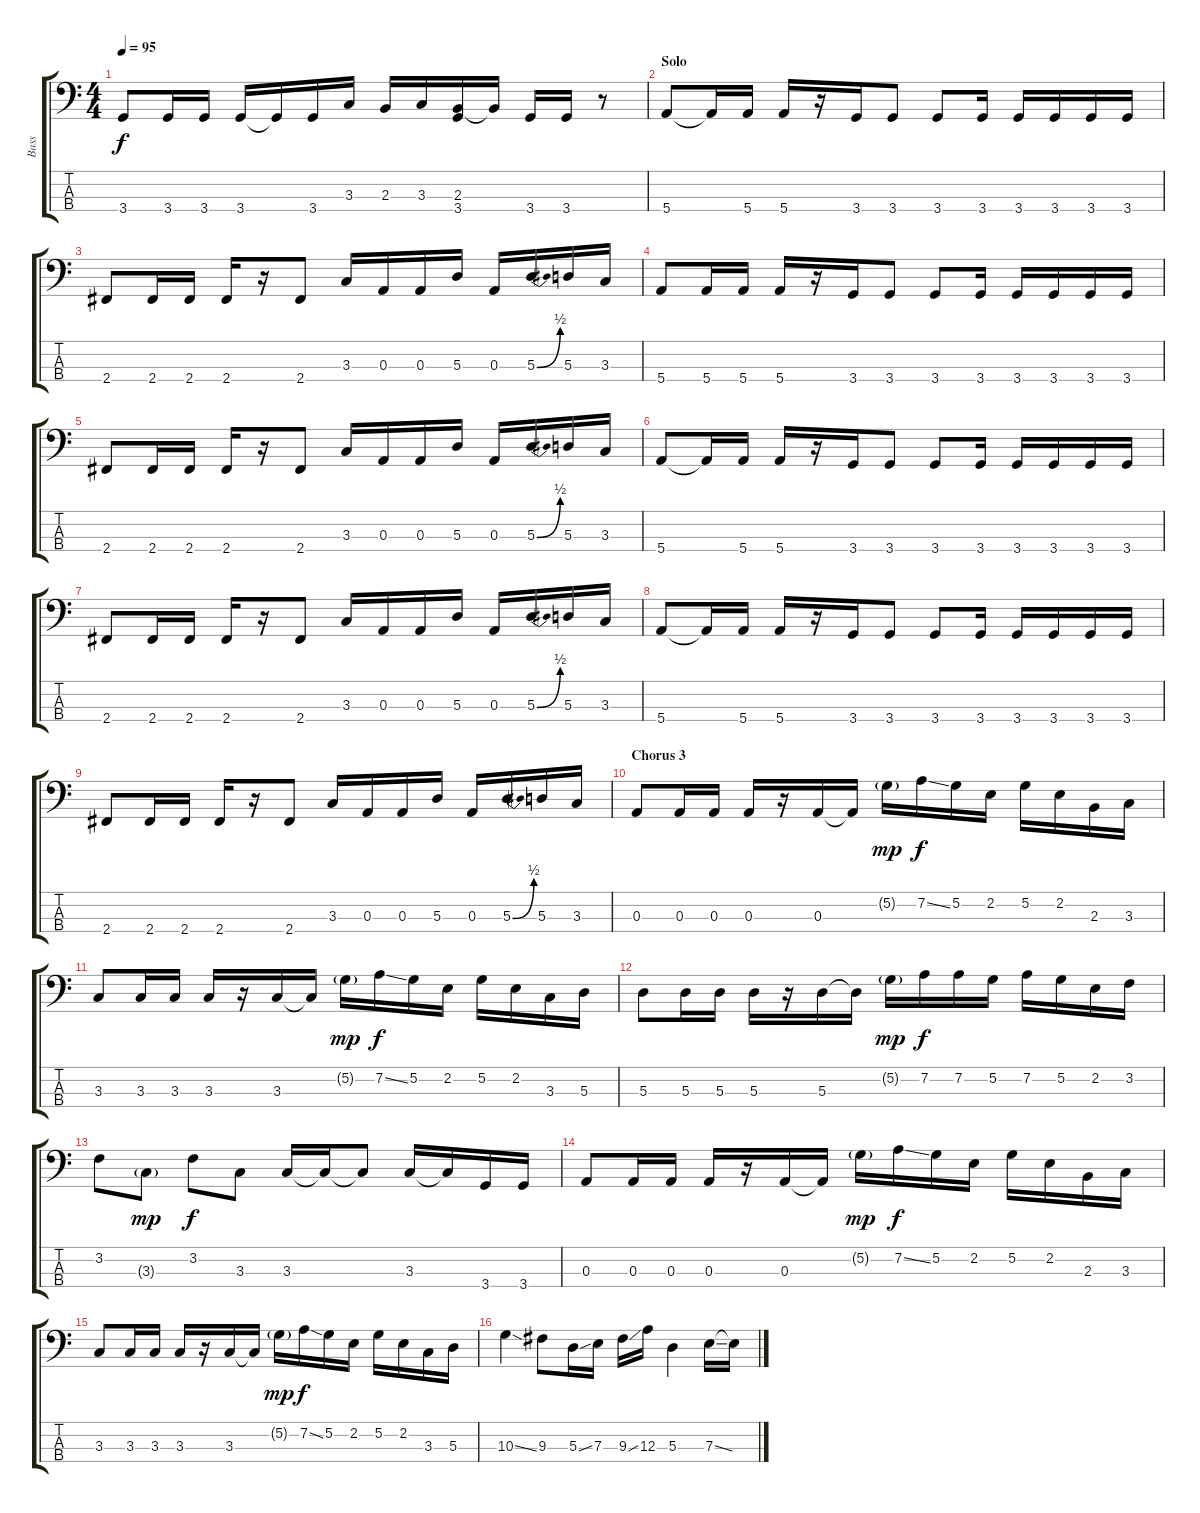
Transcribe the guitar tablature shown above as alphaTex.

\track ("Bass" "Bass") {instrument electricbassfinger}
\staff {score tabs}
\tuning (G2 D2 A1 E1) {hide}
\ts (4 4)
\tempo 95
\clef f4
\ks c
3.4.8{dy f} 3.4.16 3.4.16 3.4.16 3.4{t}.16 3.4.16 3.3{t}.16 2.3.16 3.3.16 (2.3 3.4).16 2.3{t}.16 3.4.16 3.4.16 r.8 |
\section ("" "Solo")
5.4.8 5.4{t}.16 5.4.16 5.4.16 r.16 3.4.16 3.4.8 3.4.8 3.4.16 3.4.16 3.4.16 3.4.16 3.4.16 |
2.4.8 2.4.16 2.4.16 2.4.16 r.16 2.4.8 3.3.16 0.3.16 0.3.16 5.3.16 0.3.16 5.3{be (bend 0 0 60 2)}.16 5.3.16 3.3.16 |
5.4.8 5.4.16 5.4.16 5.4.16 r.16 3.4.16 3.4.8 3.4.8 3.4.16 3.4.16 3.4.16 3.4.16 3.4.16 |
2.4.8 2.4.16 2.4.16 2.4.16 r.16 2.4.8 3.3.16 0.3.16 0.3.16 5.3.16 0.3.16 5.3{be (bend 0 0 60 2)}.16 5.3.16 3.3.16 |
5.4.8 5.4{t}.16 5.4.16 5.4.16 r.16 3.4.16 3.4.8 3.4.8 3.4.16 3.4.16 3.4.16 3.4.16 3.4.16 |
2.4.8 2.4.16 2.4.16 2.4.16 r.16 2.4.8 3.3.16 0.3.16 0.3.16 5.3.16 0.3.16 5.3{be (bend 0 0 60 2)}.16 5.3.16 3.3.16 |
5.4.8 5.4{t}.16 5.4.16 5.4.16 r.16 3.4.16 3.4.8 3.4.8 3.4.16 3.4.16 3.4.16 3.4.16 3.4.16 |
2.4.8 2.4.16 2.4.16 2.4.16 r.16 2.4.8 3.3.16 0.3.16 0.3.16 5.3.16 0.3.16 5.3{be (bend 0 0 60 2)}.16 5.3.16 3.3.16 |
\section ("" "Chorus 3")
0.3.8 0.3.16 0.3.16 0.3.16 r.16 0.3.16 0.3{t}.16 5.2{g}.16{dy mp} 7.2{ss}.16{dy f} 5.2.16 2.2.16 5.2.16 2.2.16 2.3.16 3.3.16 |
3.3.8 3.3.16 3.3.16 3.3.16 r.16 3.3.16 3.3{t}.16 5.2{g}.16{dy mp} 7.2{ss}.16{dy f} 5.2.16 2.2.16 5.2.16 2.2.16 3.3.16 5.3.16 |
5.3.8 5.3.16 5.3.16 5.3.16 r.16 5.3.16 5.3{t}.16 5.2{g}.16{dy mp} 7.2.16{dy f} 7.2.16 5.2.16 7.2.16 5.2.16 2.2.16 3.2.16 |
3.2.8 3.3{g}.8{dy mp} 3.2.8{dy f} 3.3.8 3.3.16 3.3{t}.16 3.3{t}.8 3.3.16 3.3{t}.16 3.4.16 3.4.16 |
0.3.8 0.3.16 0.3.16 0.3.16 r.16 0.3.16 0.3{t}.16 5.2{g}.16{dy mp} 7.2{ss}.16{dy f} 5.2.16 2.2.16 5.2.16 2.2.16 2.3.16 3.3.16 |
3.3.8 3.3.16 3.3.16 3.3.16 r.16 3.3.16 3.3{t}.16 5.2{g}.16{dy mp} 7.2{ss}.16{dy f} 5.2.16 2.2.16 5.2.16 2.2.16 3.3.16 5.3.16 |
10.3{ss}.4 9.3.8 5.3{ss}.16 7.3.16 9.3{ss}.16 12.3.16 5.3.4 7.3{ss}.16 7.3{t}.16
